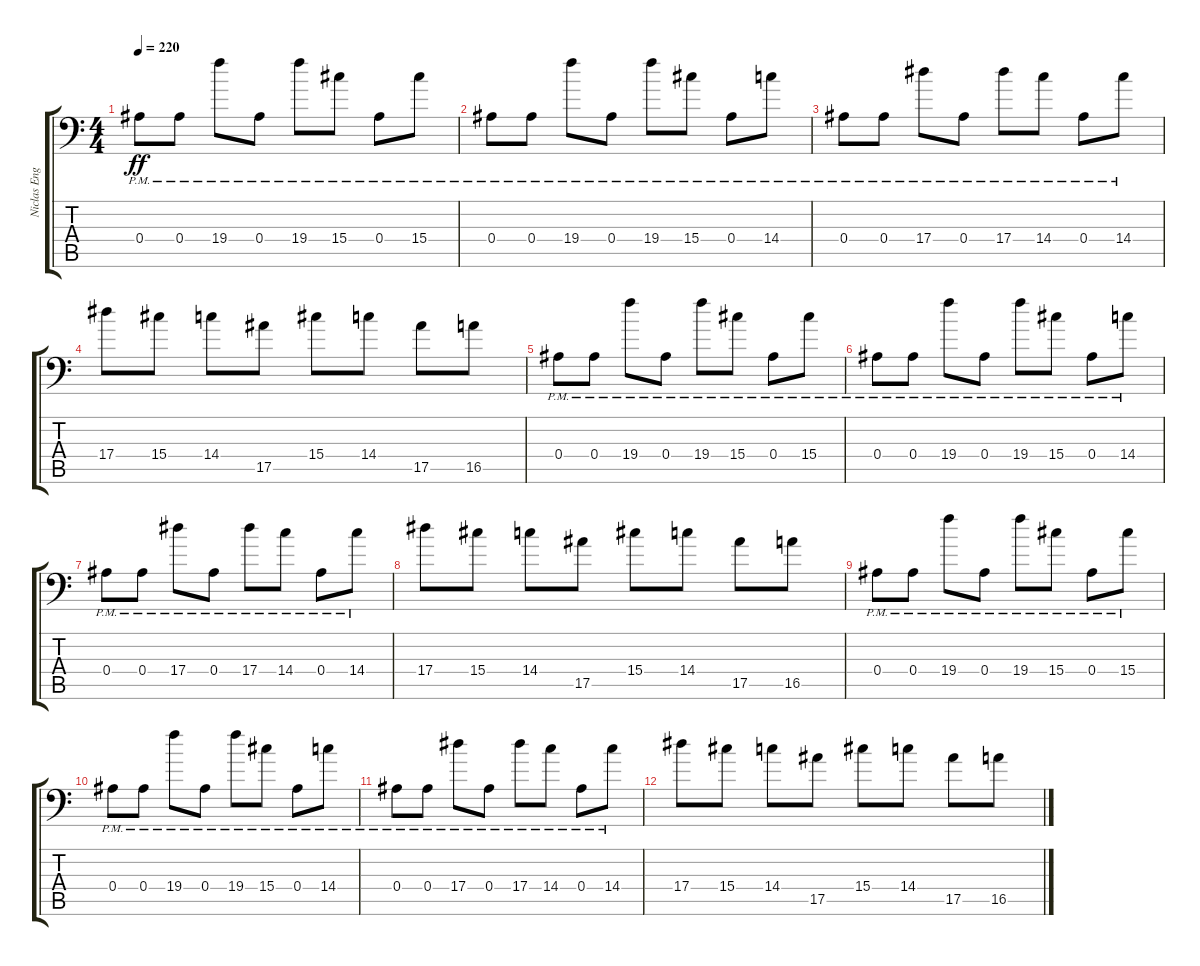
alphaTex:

\track ("Niclas Engelin " "Niclas Eng") {instrument distortionguitar}
\staff {score tabs}
\tuning (C4 G3 Eb3 Bb2 F2 Bb1) {hide}
\ts (4 4)
\tempo 220
\clef f4
\ks c
0.4{pm}.8{dy ff} 0.4{pm}.8 19.4{pm}.8 0.4{pm}.8 19.4{pm}.8 15.4{pm}.8 0.4{pm}.8 15.4{pm}.8 |
0.4{pm}.8 0.4{pm}.8 19.4{pm}.8 0.4{pm}.8 19.4{pm}.8 15.4{pm}.8 0.4{pm}.8 14.4{pm}.8 |
0.4{pm}.8 0.4{pm}.8 17.4{pm}.8 0.4{pm}.8 17.4{pm}.8 14.4{pm}.8 0.4{pm}.8 14.4{pm}.8 |
17.4.8 15.4.8 14.4.8 17.5.8 15.4.8 14.4.8 17.5.8 16.5.8 |
0.4{pm}.8 0.4{pm}.8 19.4{pm}.8 0.4{pm}.8 19.4{pm}.8 15.4{pm}.8 0.4{pm}.8 15.4{pm}.8 |
0.4{pm}.8 0.4{pm}.8 19.4{pm}.8 0.4{pm}.8 19.4{pm}.8 15.4{pm}.8 0.4{pm}.8 14.4{pm}.8 |
0.4{pm}.8 0.4{pm}.8 17.4{pm}.8 0.4{pm}.8 17.4{pm}.8 14.4{pm}.8 0.4{pm}.8 14.4{pm}.8 |
17.4.8 15.4.8 14.4.8 17.5.8 15.4.8 14.4.8 17.5.8 16.5.8 |
0.4{pm}.8 0.4{pm}.8 19.4{pm}.8 0.4{pm}.8 19.4{pm}.8 15.4{pm}.8 0.4{pm}.8 15.4{pm}.8 |
0.4{pm}.8 0.4{pm}.8 19.4{pm}.8 0.4{pm}.8 19.4{pm}.8 15.4{pm}.8 0.4{pm}.8 14.4{pm}.8 |
0.4{pm}.8 0.4{pm}.8 17.4{pm}.8 0.4{pm}.8 17.4{pm}.8 14.4{pm}.8 0.4{pm}.8 14.4{pm}.8 |
17.4.8 15.4.8 14.4.8 17.5.8 15.4.8 14.4.8 17.5.8 16.5.8
